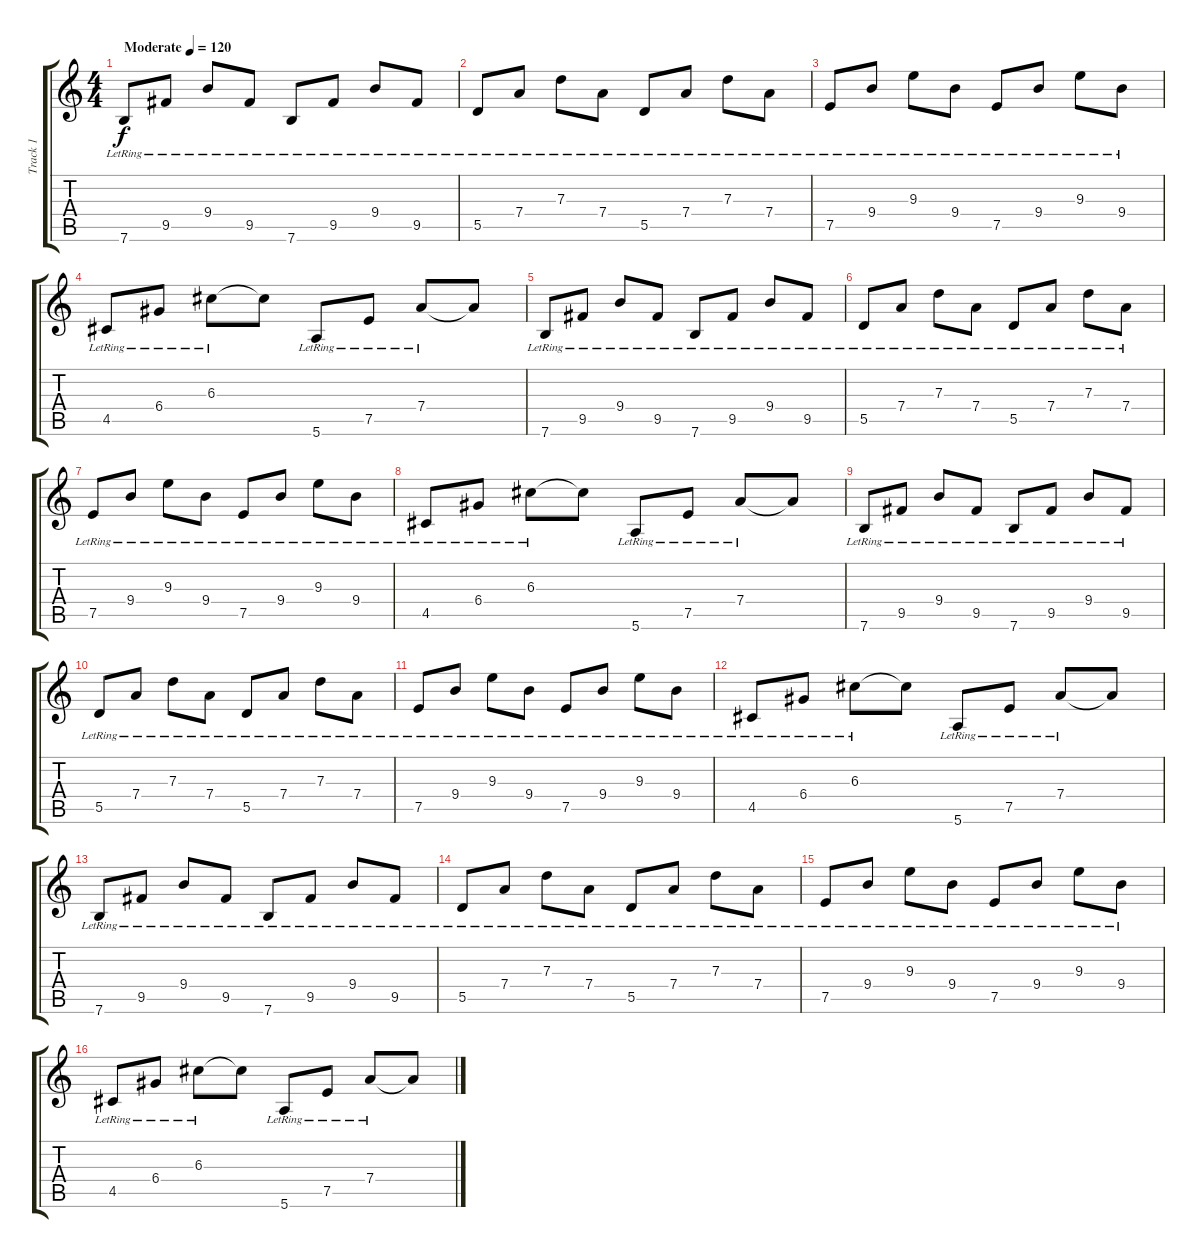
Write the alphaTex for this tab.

\track ("Track 1" "Track 1") {instrument acousticguitarsteel}
\staff {score tabs}
\tuning (E4 B3 G3 D3 A2 E2) {hide}
\ts (4 4)
\tempo (120 "Moderate")
\clef g2
\ks c
7.6{lr}.8{dy f instrument acousticguitarsteel} 9.5{lr}.8 9.4{lr}.8 9.5{lr}.8 7.6{lr}.8 9.5{lr}.8 9.4{lr}.8 9.5{lr}.8 |
5.5{lr}.8 7.4{lr}.8 7.3{lr}.8 7.4{lr}.8 5.5{lr}.8 7.4{lr}.8 7.3{lr}.8 7.4{lr}.8 |
7.5{lr}.8 9.4{lr}.8 9.3{lr}.8 9.4{lr}.8 7.5{lr}.8 9.4{lr}.8 9.3{lr}.8 9.4{lr}.8 |
4.5{lr}.8 6.4{lr}.8 6.3{lr}.8 6.3{t}.8 5.6{lr}.8 7.5{lr}.8 7.4{lr}.8 7.4{t}.8 |
7.6{lr}.8 9.5{lr}.8 9.4{lr}.8 9.5{lr}.8 7.6{lr}.8 9.5{lr}.8 9.4{lr}.8 9.5{lr}.8 |
5.5{lr}.8 7.4{lr}.8 7.3{lr}.8 7.4{lr}.8 5.5{lr}.8 7.4{lr}.8 7.3{lr}.8 7.4{lr}.8 |
7.5{lr}.8 9.4{lr}.8 9.3{lr}.8 9.4{lr}.8 7.5{lr}.8 9.4{lr}.8 9.3{lr}.8 9.4{lr}.8 |
4.5{lr}.8 6.4{lr}.8 6.3{lr}.8 6.3{t}.8 5.6{lr}.8 7.5{lr}.8 7.4{lr}.8 7.4{t}.8 |
7.6{lr}.8 9.5{lr}.8 9.4{lr}.8 9.5{lr}.8 7.6{lr}.8 9.5{lr}.8 9.4{lr}.8 9.5{lr}.8 |
5.5{lr}.8 7.4{lr}.8 7.3{lr}.8 7.4{lr}.8 5.5{lr}.8 7.4{lr}.8 7.3{lr}.8 7.4{lr}.8 |
7.5{lr}.8 9.4{lr}.8 9.3{lr}.8 9.4{lr}.8 7.5{lr}.8 9.4{lr}.8 9.3{lr}.8 9.4{lr}.8 |
4.5{lr}.8 6.4{lr}.8 6.3{lr}.8 6.3{t}.8 5.6{lr}.8 7.5{lr}.8 7.4{lr}.8 7.4{t}.8 |
7.6{lr}.8 9.5{lr}.8 9.4{lr}.8 9.5{lr}.8 7.6{lr}.8 9.5{lr}.8 9.4{lr}.8 9.5{lr}.8 |
5.5{lr}.8 7.4{lr}.8 7.3{lr}.8 7.4{lr}.8 5.5{lr}.8 7.4{lr}.8 7.3{lr}.8 7.4{lr}.8 |
7.5{lr}.8 9.4{lr}.8 9.3{lr}.8 9.4{lr}.8 7.5{lr}.8 9.4{lr}.8 9.3{lr}.8 9.4{lr}.8 |
4.5{lr}.8 6.4{lr}.8 6.3{lr}.8 6.3{t}.8 5.6{lr}.8 7.5{lr}.8 7.4{lr}.8 7.4{t}.8
